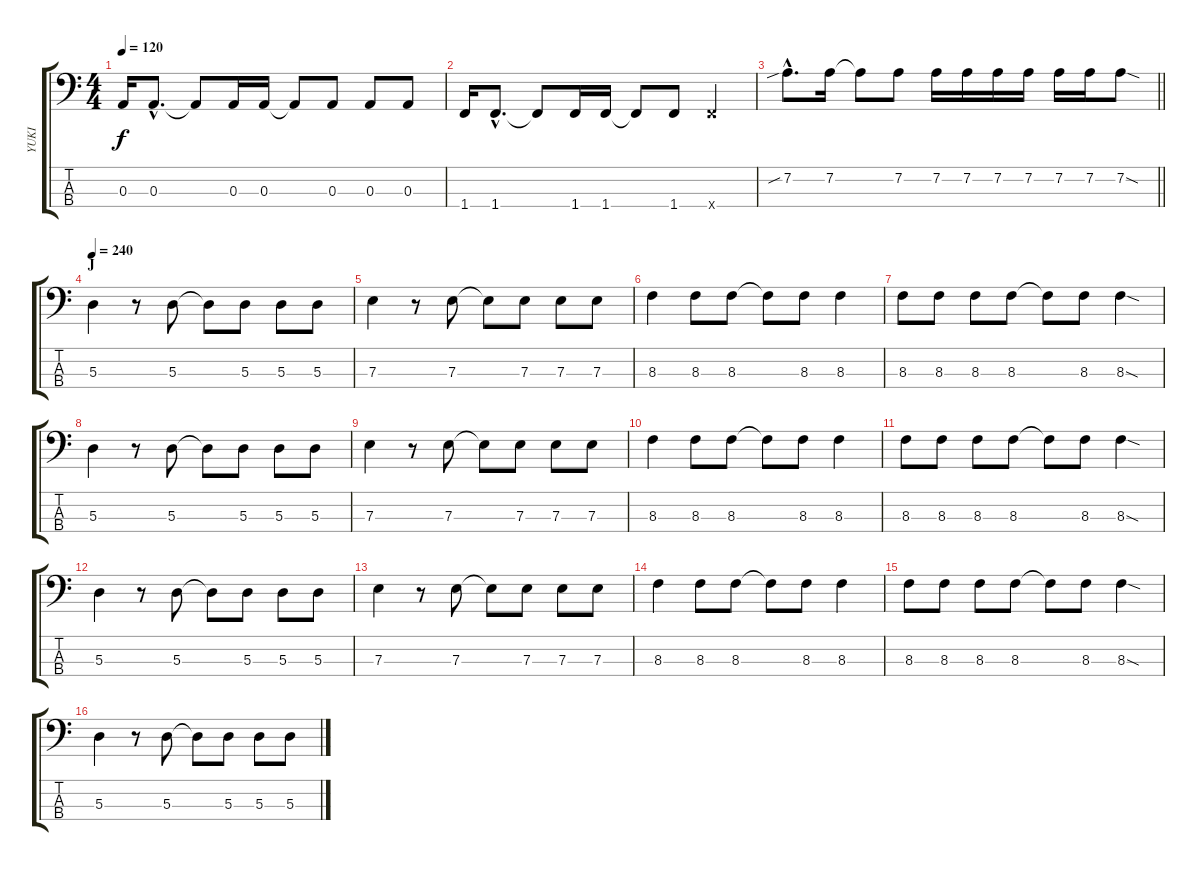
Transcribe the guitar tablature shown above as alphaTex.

\track ("YUKI" "YUKI") {instrument electricbasspick}
\staff {score tabs}
\tuning (G2 D2 A1 E1) {hide}
\ts (4 4)
\tempo 120
\clef f4
\ks c
0.3.16{dy f} 0.3{hac}.8{d} 0.3{t}.8 0.3.16 0.3.16 0.3{t}.8 0.3.8 0.3.8 0.3.8 |
1.4.16 1.4{hac}.8{d} 1.4{t}.8 1.4.16 1.4.16 1.4{t}.8 1.4.8 1.4{x}.4 |
\barLineRight lightlight
7.2{sib hac}.8{d} 7.2.16 7.2{t}.8 7.2.8 7.2.16 7.2.16 7.2.16 7.2.16 7.2.16 7.2.16 7.2{sod}.8 |
\section ("" "J")
\tempo 240
5.3.4 r.8 5.3.8 5.3{t}.8 5.3.8 5.3.8 5.3.8 |
7.3.4 r.8 7.3.8 7.3{t}.8 7.3.8 7.3.8 7.3.8 |
8.3.4 8.3.8 8.3.8 8.3{t}.8 8.3.8 8.3.4 |
8.3.8 8.3.8 8.3.8 8.3.8 8.3{t}.8 8.3.8 8.3{sod}.4 |
5.3.4 r.8 5.3.8 5.3{t}.8 5.3.8 5.3.8 5.3.8 |
7.3.4 r.8 7.3.8 7.3{t}.8 7.3.8 7.3.8 7.3.8 |
8.3.4 8.3.8 8.3.8 8.3{t}.8 8.3.8 8.3.4 |
8.3.8 8.3.8 8.3.8 8.3.8 8.3{t}.8 8.3.8 8.3{sod}.4 |
5.3.4 r.8 5.3.8 5.3{t}.8 5.3.8 5.3.8 5.3.8 |
7.3.4 r.8 7.3.8 7.3{t}.8 7.3.8 7.3.8 7.3.8 |
8.3.4 8.3.8 8.3.8 8.3{t}.8 8.3.8 8.3.4 |
8.3.8 8.3.8 8.3.8 8.3.8 8.3{t}.8 8.3.8 8.3{sod}.4 |
5.3.4 r.8 5.3.8 5.3{t}.8 5.3.8 5.3.8 5.3.8
